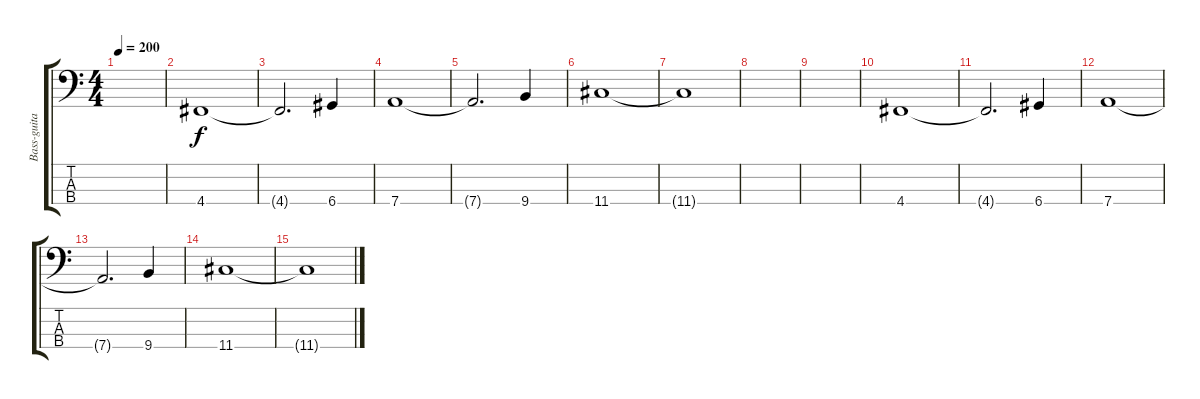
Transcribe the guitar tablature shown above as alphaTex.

\track ("Bass-guitar" "Bass-guita") {instrument electricbassfinger}
\staff {score tabs}
\tuning (F2 C2 G1 D1) {hide}
\ts (4 4)
\tempo 200
\clef f4
\ks c
|
4.4.1 |
4.4{t}.2{d} 6.4.4 |
7.4.1 |
7.4{t}.2{d} 9.4.4 |
11.4.1 |
11.4{t}.1 |
|
|
4.4.1 |
4.4{t}.2{d} 6.4.4 |
7.4.1 |
7.4{t}.2{d} 9.4.4 |
11.4.1 |
11.4{t}.1
